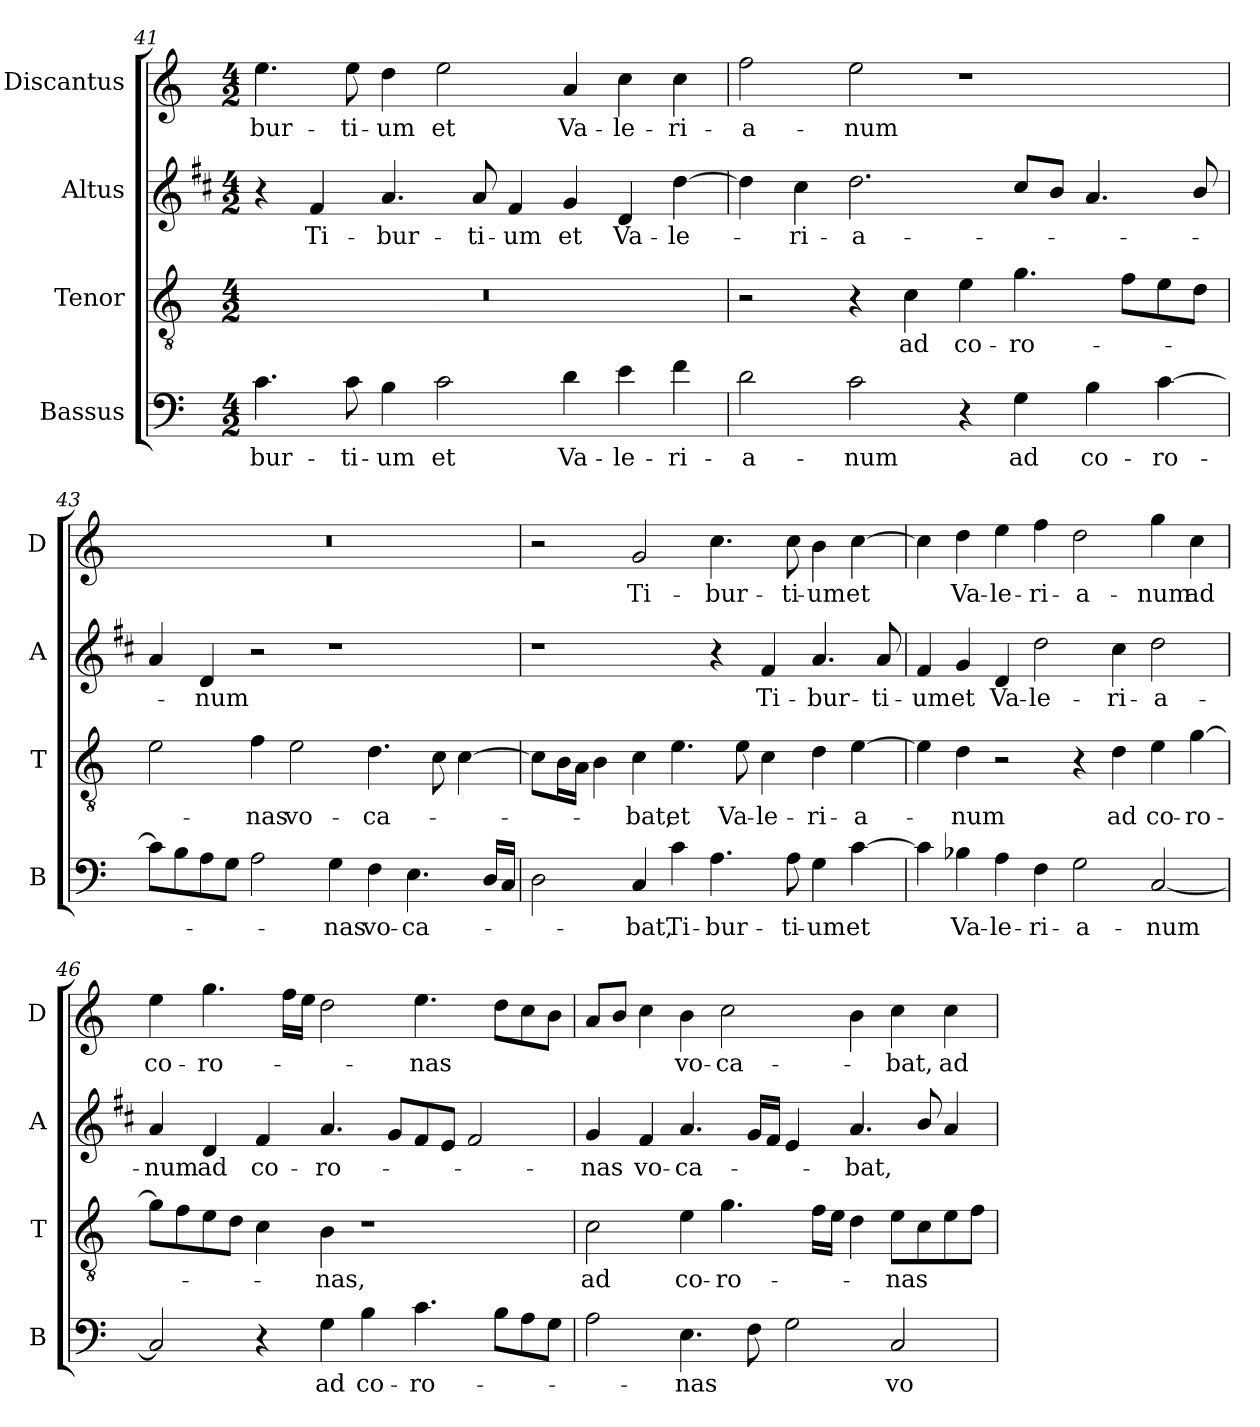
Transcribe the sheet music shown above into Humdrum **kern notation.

**kern	**text	**kern	**text	**kern	**text	**kern	**text
*part4	*part4	*part3	*part3	*part2	*part2	*part1	*part1
*staff4	*staff4	*staff3	*staff3	*staff2	*staff2	*staff1	*staff1
*I"Bassus	*	*I"Tenor	*	*I"Altus	*	*I"Discantus	*
*I'B	*	*I'T	*	*I'A	*	*I'D	*
*clefF4	*	*clefGv2	*	*clefG2	*	*clefG2	*
*	*	*	*	*ITrd1c2	*	*	*
*k[]	*	*k[]	*	*k[]	*	*k[]	*
*C:	*	*C:	*	*C:	*	*C:	*
*M4/2	*	*M4/2	*	*M4/2	*	*M4/2	*
=41	=41	=41	=41	=41	=41	=41	=41
!	!LO:LY:b	!	!	!	!	!	!LO:LY:b
4.c\	-bur-	0r	.	4r	.	4.ee\	-bur-
!	!	!	!	!	!LO:LY:b	!	!
.	.	.	.	4e/	Ti-	.	.
!	!LO:LY:b	!	!	!	!	!	!LO:LY:b
8c\	-ti-	.	.	.	.	8ee\	-ti-
!	!LO:LY:b	!	!	!	!LO:LY:b	!	!LO:LY:b
4B\	-um	.	.	4.g/	-bur-	4dd\	-um
!	!LO:LY:b	!	!	!	!	!	!LO:LY:b
2c\	et	.	.	.	.	2ee\	et
!	!	!	!	!	!LO:LY:b	!	!
.	.	.	.	8g/	-ti-	.	.
!	!	!	!	!	!LO:LY:b	!	!
.	.	.	.	4e/	-um	.	.
!	!LO:LY:b	!	!	!	!LO:LY:b	!	!LO:LY:b
4d\	Va-	.	.	4f/	et	4a/	Va-
!	!LO:LY:b	!	!	!	!LO:LY:b	!	!LO:LY:b
4e\	-le-	.	.	4c/	Va-	4cc\	-le-
!	!LO:LY:b	!	!	!	!LO:LY:b	!	!LO:LY:b
4f\	-ri-	.	.	[4cc\	-le-	4cc\	-ri-
!!LO:LB:g=z
=42	=42	=42	=42	=42	=42	=42	=42
!	!LO:LY:b	!	!	!	!	!	!LO:LY:b
2d\	-a-	2r	.	4cc\]	.	2ff\	-a-
!	!	!	!	!	!LO:LY:b	!	!
.	.	.	.	4b\	-ri-	.	.
!	!LO:LY:b	!	!	!	!LO:LY:b	!	!LO:LY:b
2c\	-num	4r	.	2.cc\	-a-	2ee\	-num
!	!	!	!LO:LY:b	!	!	!	!
.	.	4c\	ad	.	.	.	.
!	!	!	!LO:LY:b	!	!	!	!
4r	.	4e\	co-	.	.	1r	.
!	!LO:LY:b	!	!LO:LY:b	!	!	!	!
4G\	ad	4.g\	-ro-	8b/L	.	.	.
.	.	.	.	8a/J	.	.	.
!	!LO:LY:b	!	!	!	!	!	!
4B\	co-	.	.	4.g/	.	.	.
.	.	8f\L	.	.	.	.	.
!	!LO:LY:b	!	!	!	!	!	!
[4c\	-ro-	8e\	.	.	.	.	.
.	.	8d\J	.	8a/	.	.	.
=43	=43	=43	=43	=43	=43	=43	=43
8c\L]	.	2e\	.	4g/	.	0r	.
8B\	.	.	.	.	.	.	.
!	!	!	!	!	!LO:LY:b	!	!
8A\	.	.	.	4c/	-num	.	.
8G\J	.	.	.	.	.	.	.
!	!	!	!LO:LY:b	!	!	!	!
2A\	.	4f\	-nas	2r	.	.	.
!	!	!	!LO:LY:b	!	!	!	!
.	.	2e\	vo-	.	.	.	.
!	!LO:LY:b	!	!	!	!	!	!
4G\	-nas	.	.	1r	.	.	.
!	!LO:LY:b	!	!LO:LY:b	!	!	!	!
4F\	vo-	4.d\	-ca-	.	.	.	.
!	!LO:LY:b	!	!	!	!	!	!
4.E\	-ca-	.	.	.	.	.	.
.	.	8c\	.	.	.	.	.
.	.	[4c\	.	.	.	.	.
16D/LL	.	.	.	.	.	.	.
16C/JJ	.	.	.	.	.	.	.
=44	=44	=44	=44	=44	=44	=44	=44
2D\	.	8c\L]	.	1r	.	2r	.
.	.	16B\L	.	.	.	.	.
.	.	16A\JJ	.	.	.	.	.
.	.	4B\	.	.	.	.	.
!	!LO:LY:b	!	!LO:LY:b	!	!	!	!LO:LY:b
4C/	-bat,	4c\	-bat,	.	.	2g/	Ti-
!	!LO:LY:b	!	!LO:LY:b	!	!	!	!
4c\	Ti-	4.e\	et	.	.	.	.
!	!LO:LY:b	!	!	!	!	!	!LO:LY:b
4.A\	-bur-	.	.	4r	.	4.cc\	-bur-
!	!	!	!LO:LY:b	!	!	!	!
.	.	8e\	Va-	.	.	.	.
!	!	!	!LO:LY:b	!	!LO:LY:b	!	!
.	.	4c\	-le-	4e/	Ti-	.	.
!	!LO:LY:b	!	!	!	!	!	!LO:LY:b
8A\	-ti-	.	.	.	.	8cc\	-ti-
!	!LO:LY:b	!	!LO:LY:b	!	!LO:LY:b	!	!LO:LY:b
4G\	-um	4d\	-ri-	4.g/	-bur-	4b\	-um
!	!LO:LY:b	!	!LO:LY:b	!	!	!	!LO:LY:b
[4c\	et	[4e\	-a-	.	.	[4cc\	et
!	!	!	!	!	!LO:LY:b	!	!
.	.	.	.	8g/	-ti-	.	.
=45	=45	=45	=45	=45	=45	=45	=45
!	!	!	!	!	!LO:LY:b	!	!
4c\]	.	4e\]	.	4e/	-um	4cc\]	.
!	!LO:LY:b	!	!LO:LY:b	!	!LO:LY:b	!	!LO:LY:b
4B-X\	Va-	4d\	-num	4f/	et	4dd\	Va-
!	!LO:LY:b	!	!	!	!LO:LY:b	!	!LO:LY:b
4A\	-le-	2r	.	4c/	Va-	4ee\	-le-
!	!LO:LY:b	!	!	!	!LO:LY:b	!	!LO:LY:b
4F\	-ri-	.	.	2cc\	-le-	4ff\	-ri-
!	!LO:LY:b	!	!	!	!	!	!LO:LY:b
2G\	-a-	4r	.	.	.	2dd\	-a-
!	!	!	!LO:LY:b	!	!LO:LY:b	!	!
.	.	4d\	ad	4b\	-ri-	.	.
!	!LO:LY:b	!	!LO:LY:b	!	!LO:LY:b	!	!LO:LY:b
[2C/	-num	4e\	co-	2cc\	-a-	4gg\	-num
!	!	!	!LO:LY:b	!	!	!	!LO:LY:b
.	.	[4g\	-ro-	.	.	4cc\	ad
!!LO:LB:g=z
=46	=46	=46	=46	=46	=46	=46	=46
!	!	!	!	!	!LO:LY:b	!	!LO:LY:b
2C/]	.	8g\L]	.	4g/	-num	4ee\	co-
.	.	8f\	.	.	.	.	.
!	!	!	!	!	!LO:LY:b	!	!LO:LY:b
.	.	8e\	.	4c/	ad	4.gg\	-ro-
.	.	8d\J	.	.	.	.	.
!	!	!	!	!	!LO:LY:b	!	!
4r	.	4c\	.	4e/	co-	.	.
.	.	.	.	.	.	16ff\LL	.
.	.	.	.	.	.	16ee\JJ	.
!	!LO:LY:b	!	!LO:LY:b	!	!LO:LY:b	!	!
4G\	ad	4B\	-nas,	4.g/	-ro-	2dd\	.
!	!LO:LY:b	!	!	!	!	!	!
4B\	co-	1r	.	.	.	.	.
.	.	.	.	8f/L	.	.	.
!	!LO:LY:b	!	!	!	!	!	!LO:LY:b
4.c\	-ro-	.	.	8e/	.	4.ee\	-nas
.	.	.	.	8d/J	.	.	.
.	.	.	.	2e/	.	.	.
8B\L	.	.	.	.	.	8dd\L	.
8A\	.	.	.	.	.	8cc\	.
8G\J	.	.	.	.	.	8b\J	.
=47	=47	=47	=47	=47	=47	=47	=47
!	!	!	!LO:LY:b	!	!LO:LY:b	!	!
2A\	.	2c\	ad	4f/	-nas	8a/L	.
.	.	.	.	.	.	8b/J	.
!	!	!	!	!	!LO:LY:b	!	!
.	.	.	.	4e/	vo-	4cc\	.
!	!LO:LY:b	!	!LO:LY:b	!	!LO:LY:b	!	!LO:LY:b
4.E\	-nas	4e\	co-	4.g/	-ca-	4b\	vo-
!	!	!	!LO:LY:b	!	!	!	!LO:LY:b
.	.	4.g\	-ro-	.	.	2cc\	-ca-
8F\	.	.	.	16f/LL	.	.	.
.	.	.	.	16e/JJ	.	.	.
2G\	.	.	.	4d/	.	.	.
.	.	16f\LL	.	.	.	.	.
.	.	16e\JJ	.	.	.	.	.
!	!	!	!	!	!LO:LY:b	!	!
.	.	4d\	.	4.g/	-bat,	4b\	.
!	!LO:LY:b	!	!LO:LY:b	!	!	!	!LO:LY:b
2C/	vo-	8e\L	-nas	.	.	4cc\	-bat,
.	.	8c\	.	8a/	.	.	.
!	!	!	!	!	!	!	!LO:LY:b
.	.	8e\	.	4g/	.	4cc\	ad
.	.	8f\J	.	.	.	.	.
=	=	=	=	=	=	=	=
*-	*-	*-	*-	*-	*-	*-	*-
